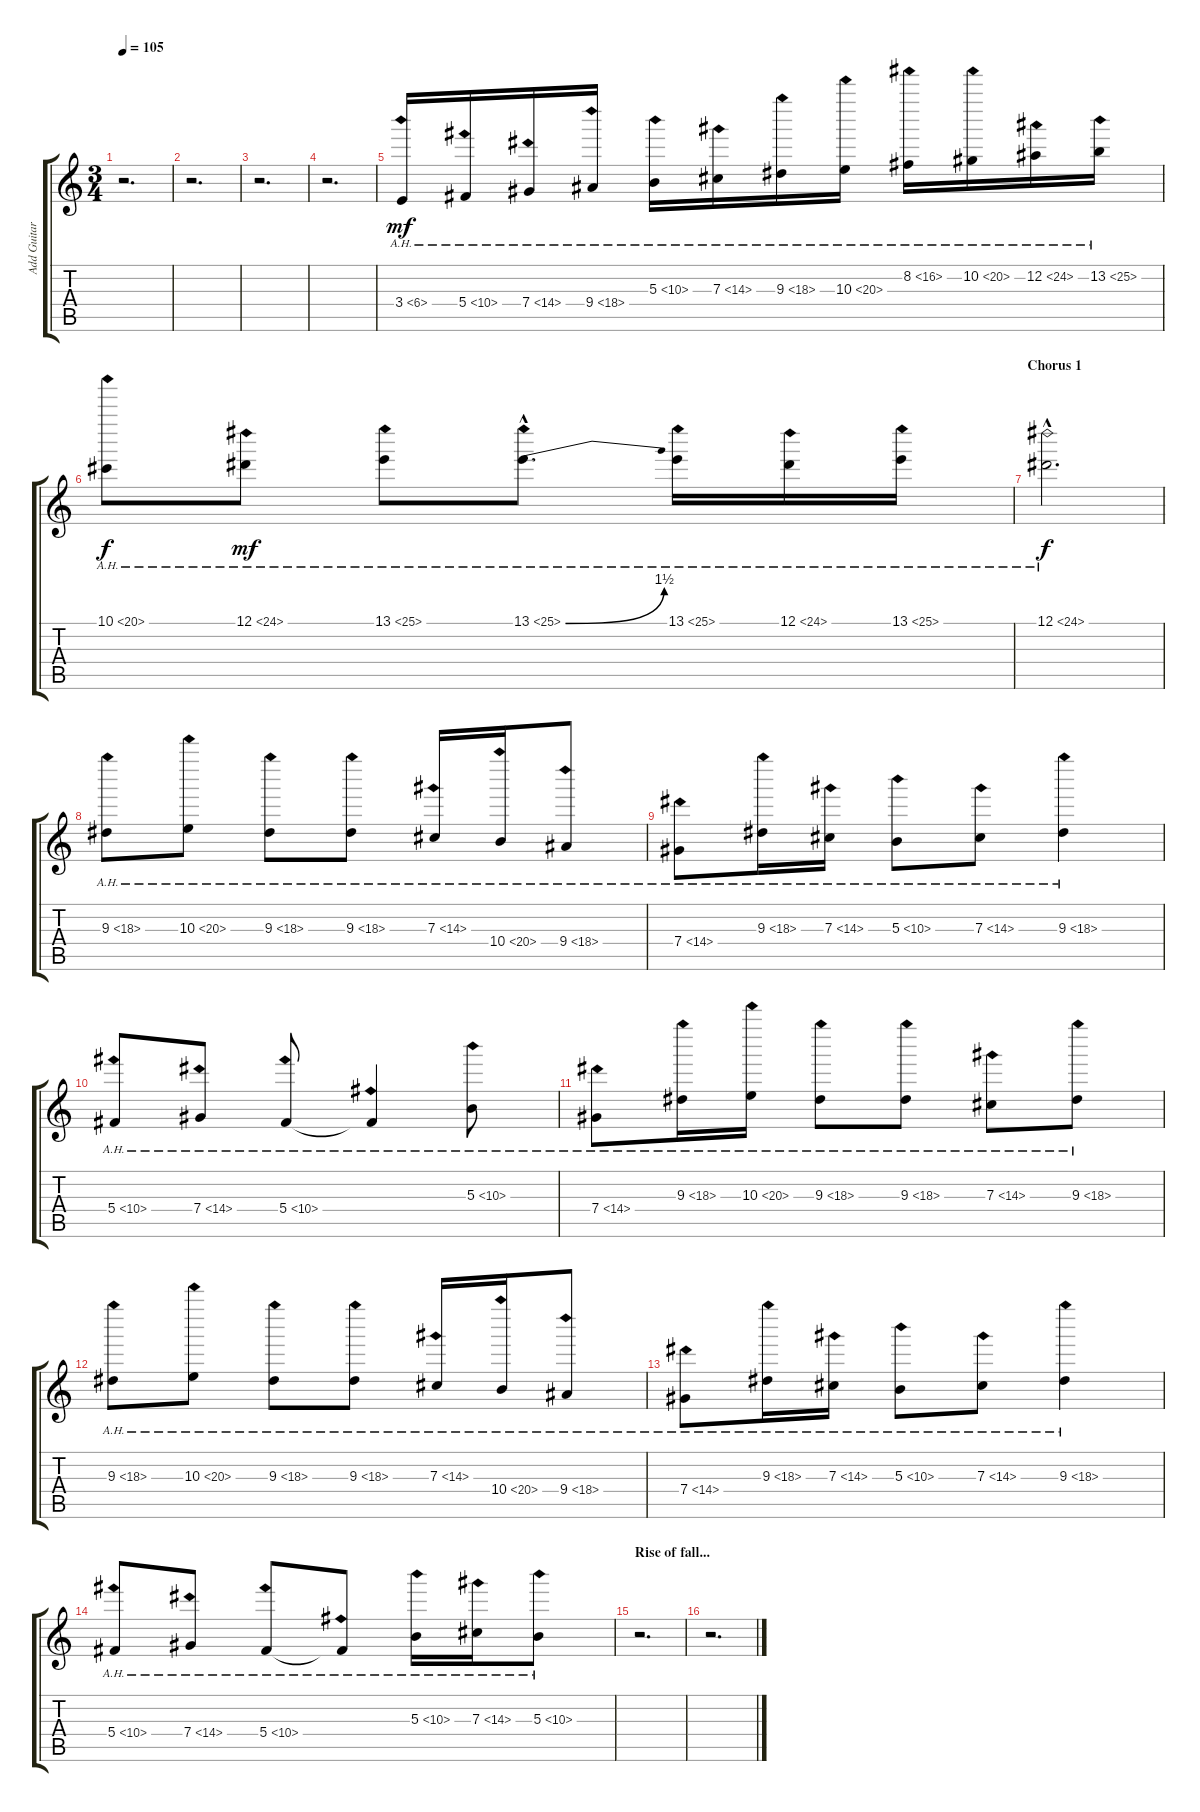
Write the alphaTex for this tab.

\track ("Add Guitar 1" "Add Guitar") {instrument distortionguitar}
\staff {score tabs}
\tuning (Eb4 Bb3 Gb3 Db3 Ab2 Eb2) {hide}
\ts (3 4)
\tempo 105
\clef g2
\ks c
r.2{d dy f} |
r.2{d} |
r.2{d} |
r.2{d} |
3.4{ah 3}.16{dy mf} 5.4{ah 5}.16 7.4{ah 7}.16 9.4{ah 9}.16 5.3{ah 5}.16 7.3{ah 7}.16 9.3{ah 9}.16 10.3{ah 10}.16 8.2{ah 8}.16 10.2{ah 10}.16 12.2{ah 12}.16 13.2{ah 12}.16 |
10.1{ah 10}.8{dy f} 12.1{ah 12}.8{dy mf} 13.1{ah 12}.8 13.1{be (bend 0 0 60 6) ah 12 hac}.8{d} 13.1{ah 12}.16 12.1{ah 12}.16 13.1{ah 12}.16 |
\section ("" "Chorus 1")
12.1{ah 12 hac}.2{d dy f} |
9.3{ah 9}.8{volume 4} 10.3{ah 10}.8 9.3{ah 9}.8 9.3{ah 9}.8 7.3{ah 7}.16 10.4{ah 10}.16 9.4{ah 9}.8 |
7.4{ah 7}.8 9.3{ah 9}.16 7.3{ah 7}.16 5.3{ah 5}.8 7.3{ah 7}.8 9.3{ah 9}.4 |
5.4{ah 5}.8 7.4{ah 7}.8 5.4{ah 5}.8 5.4{ah 12 t}.4 5.3{ah 5}.8 |
7.4{ah 7}.8 9.3{ah 9}.16 10.3{ah 10}.16 9.3{ah 9}.8 9.3{ah 9}.8 7.3{ah 7}.8 9.3{ah 9}.8 |
9.3{ah 9}.8 10.3{ah 10}.8 9.3{ah 9}.8 9.3{ah 9}.8 7.3{ah 7}.16 10.4{ah 10}.16 9.4{ah 9}.8 |
7.4{ah 7}.8 9.3{ah 9}.16 7.3{ah 7}.16 5.3{ah 5}.8 7.3{ah 7}.8 9.3{ah 9}.4 |
5.4{ah 5}.8 7.4{ah 7}.8 5.4{ah 5}.8 5.4{ah 12 t}.8 5.3{ah 5}.16 7.3{ah 7}.16 5.3{ah 5}.8 |
\section ("" "Rise of fall...")
r.2{d} |
r.2{d}
